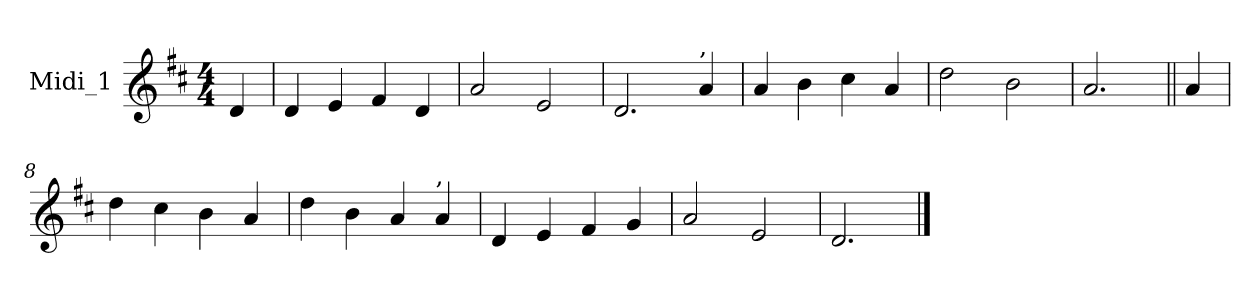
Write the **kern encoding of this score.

**kern
*part1
*staff1
*I"Midi_1
*clefG2
*k[f#c#]
*D:
*M4/4
=
4d
=1
4d
4e
4f#
4d
=2
2a
2e
=3
2.d
!LO:TX:a:t=,
4a
=4
4a
4b
4cc#
4a
=5
2dd
2b
=6
2.a
!!LO:LB:g=z
=7||
4a
=8
4dd
4cc#
4b
4a
=9
4dd
4b
4a
!LO:TX:a:t=,
4a
=10
4d
4e
4f#
4g
=11
2a
2e
=12
2.d
==
*-
